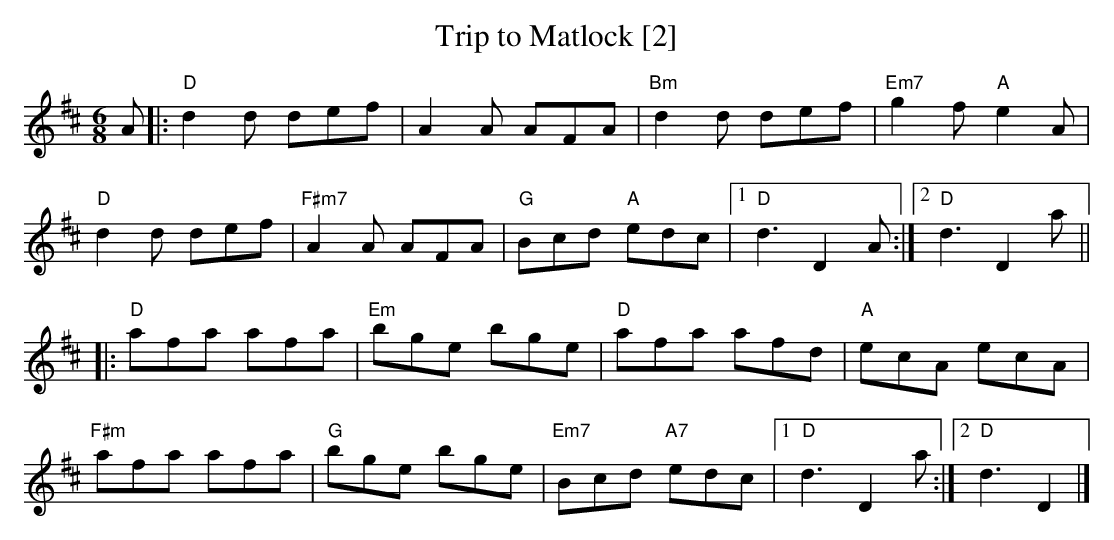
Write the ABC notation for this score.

X:1
T:Trip to Matlock [2]
L:1/8
M:6/8
K:Dmaj
A |:"D" d2 d def | A2 A AFA |"Bm" d2 d def |"Em7" g2 f"A" e2 A |
"D" d2 d def |"F#m7" A2 A AFA |"G" Bcd"A" edc |1"D" d3 D2 A :|2"D" d3 D2 a ||
|:"D" afa afa |"Em" bge bge |"D" afa afd |"A" ecA ecA |
"F#m" afa afa |"G" bge bge |"Em7" Bcd"A7" edc |1"D" d3 D2 a :|2"D" d3 D2 |]
